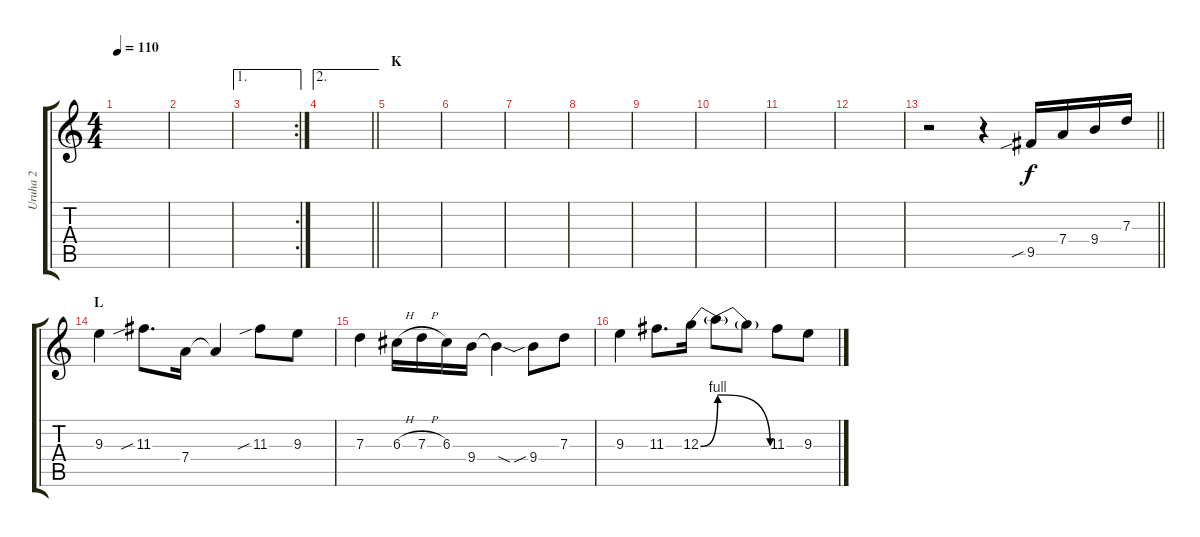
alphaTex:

\track ("Uruha 2" "Uruha 2") {instrument distortionguitar}
\staff {score tabs}
\tuning (E4 B3 G3 D3 A2 E2) {hide}
\ts (4 4)
\tempo 110
\clef g2
\ks c
|
|
\ae 1
\rc 2
|
\ae 2
\barLineRight lightlight
|
\section ("" "K")
|
|
|
|
|
|
|
|
\barLineRight lightlight
r.2 r.4 9.5{sib}.16 7.4.16 9.4.16 7.3.16 |
\section ("" "L")
9.3.4 11.3{sib}.8{d} 7.4.16 7.4{t}.4 11.3{sib}.8 9.3.8 |
7.3.4 6.3{h}.16 7.3{h}.16 6.3.16 9.4.16 9.4{sod t}.4 9.4{sib}.8 7.3.8 |
9.3.4 11.3.8{d} 12.3{be (bend 0 0 60 4)}.16 12.3{be (release 0 4 60 0) t}.8 12.3{t}.8 11.3.8 9.3.8
